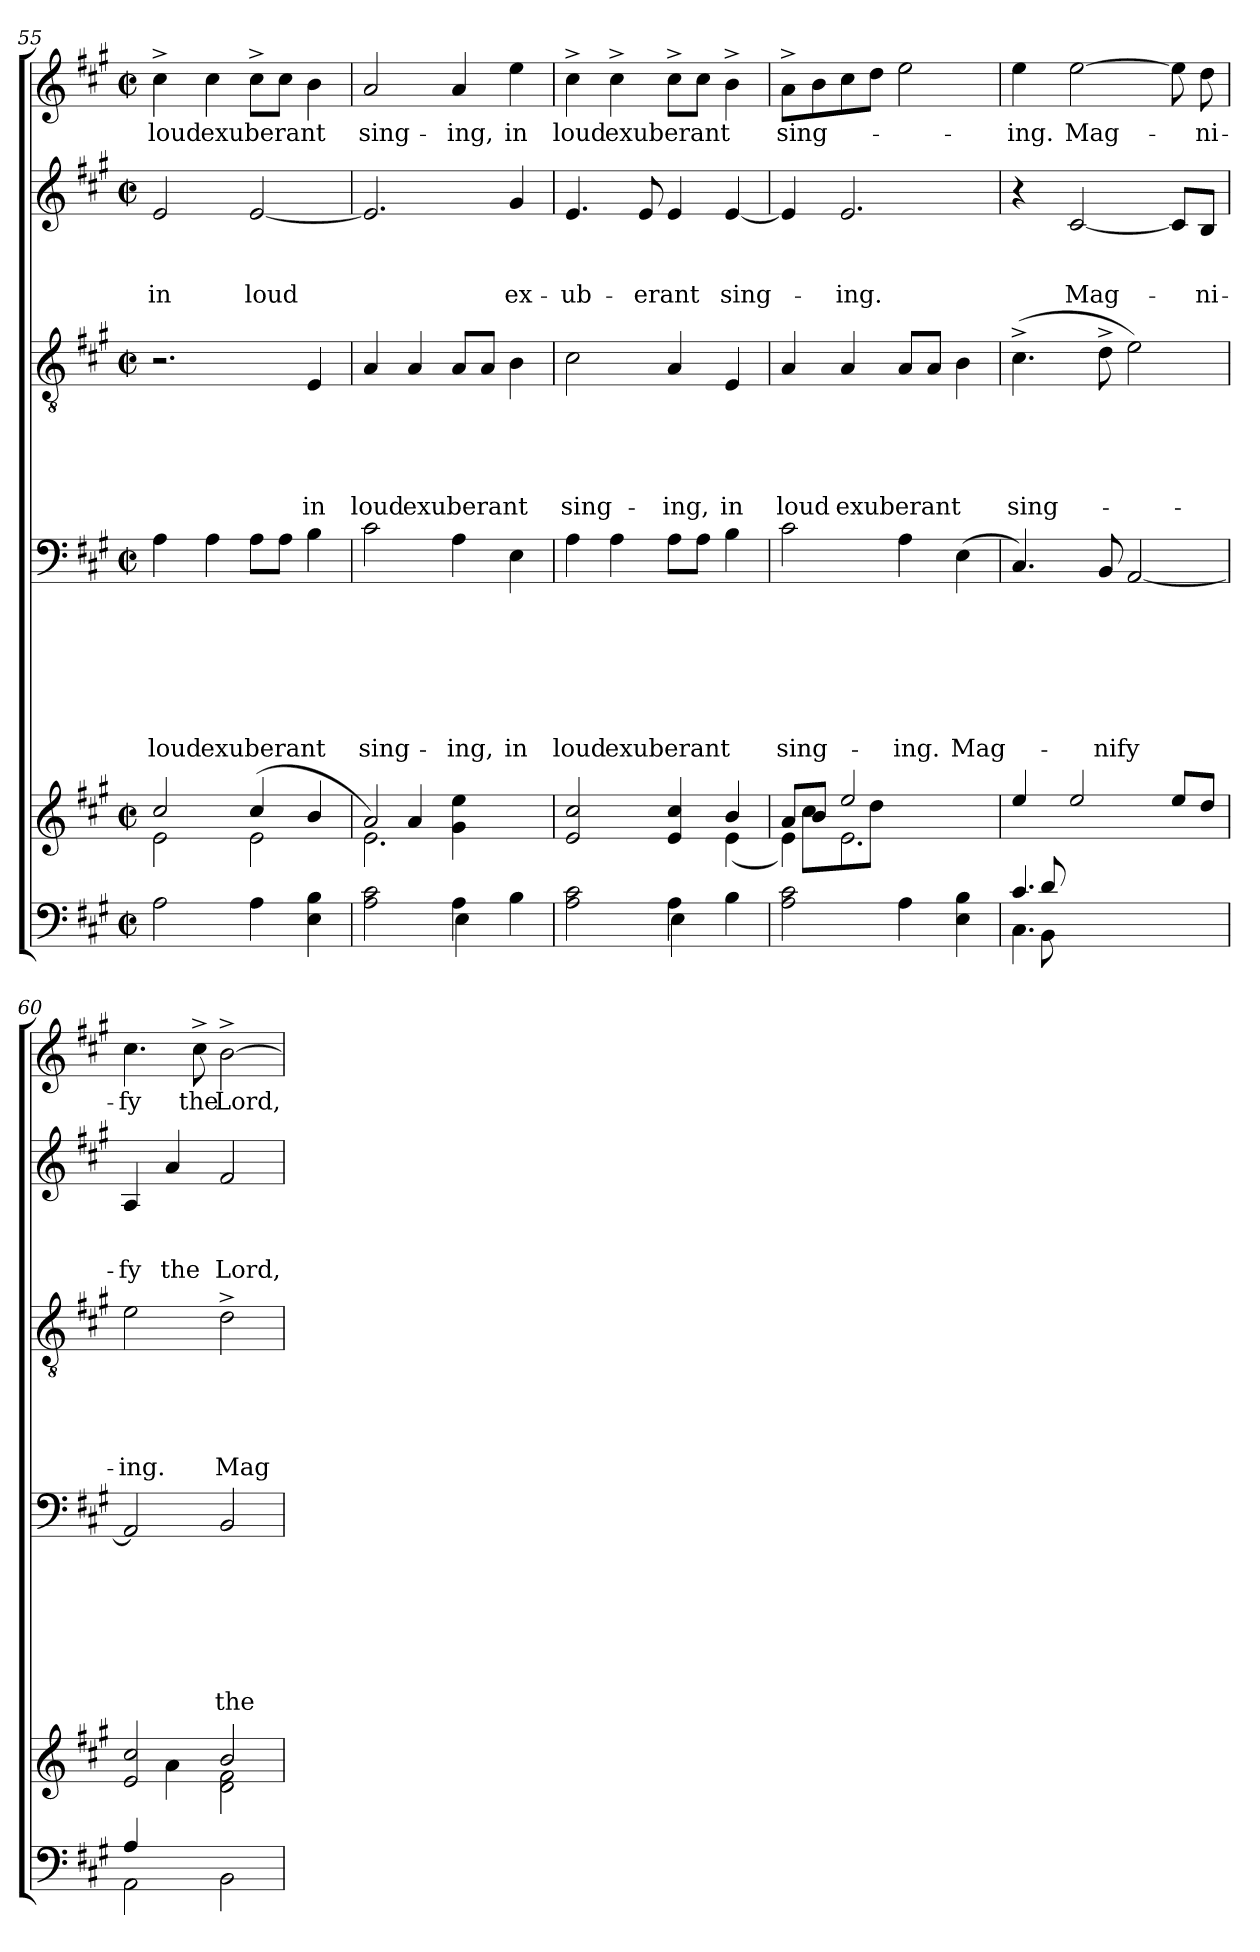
**kern	**kern	**kern	**text	**text	**text	**text	**text	**text	**text	**kern	**text	**text	**text	**text	**text	**kern	**text	**text	**text	**kern	**text
*part6	*part5	*part4	*part4	*part4	*part4	*part4	*part4	*part4	*part4	*part3	*part3	*part3	*part3	*part3	*part3	*part2	*part2	*part2	*part2	*part1	*part1
*staff6	*staff5	*staff4	*staff4	*staff4	*staff4	*staff4	*staff4	*staff4	*staff4	*staff3	*staff3	*staff3	*staff3	*staff3	*staff3	*staff2	*staff2	*staff2	*staff2	*staff1	*staff1
*clefF4	*clefG2	*clefF4	*	*	*	*	*	*	*	*clefGv2	*	*	*	*	*	*clefG2	*	*	*	*clefG2	*
*k[f#c#g#]	*k[f#c#g#]	*k[f#c#g#]	*	*	*	*	*	*	*	*k[f#c#g#]	*	*	*	*	*	*k[f#c#g#]	*	*	*	*k[f#c#g#]	*
*A:	*A:	*A:	*	*	*	*	*	*	*	*A:	*	*	*	*	*	*A:	*	*	*	*A:	*
*M2/2	*M2/2	*M2/2	*	*	*	*	*	*	*	*M2/2	*	*	*	*	*	*M2/2	*	*	*	*M2/2	*
*met(c|)	*met(c|)	*met(c|)	*	*	*	*	*	*	*	*met(c|)	*	*	*	*	*	*met(c|)	*	*	*	*met(c|)	*
=55	=55	=55	=55	=55	=55	=55	=55	=55	=55	=55	=55	=55	=55	=55	=55	=55	=55	=55	=55	=55	=55
*	*^	*	*	*	*	*	*	*	*	*	*	*	*	*	*	*	*	*	*	*	*
!	!	!	!	!	!	!	!	!	!	!LO:LY:b	!	!	!	!	!	!	!	!	!	!LO:LY:b	!	!LO:LY:b
2A\	2e\	2cc#/	4A\	.	.	.	.	.	.	loud	2.r	.	.	.	.	.	2e/	.	.	in	4cc#^>\	loud
!	!	!	!	!	!	!	!	!	!	!LO:LY:b	!	!	!	!	!	!	!	!	!	!	!	!LO:LY:b
.	.	.	4A\	.	.	.	.	.	.	exuberant	.	.	.	.	.	.	.	.	.	.	4cc#\	exuberant
!	!	!	!	!	!	!	!	!	!	!	!	!	!	!	!	!	!	!	!	!LO:LY:b	!	!
4A\	(<2e\	4cc#/	8A\L	.	.	.	.	.	.	.	.	.	.	.	.	.	[<2e/	.	.	loud	8cc#^>\L	.
.	.	.	8A\J	.	.	.	.	.	.	.	.	.	.	.	.	.	.	.	.	.	8cc#\J	.
!	!	!	!	!	!	!	!	!	!	!	!	!	!	!	!	!LO:LY:b	!	!	!	!	!	!
4E\ 4B\	.	4b/	4B\	.	.	.	.	.	.	.	4E/	.	.	.	.	in	.	.	.	.	4b\	.
=56	=56	=56	=56	=56	=56	=56	=56	=56	=56	=56	=56	=56	=56	=56	=56	=56	=56	=56	=56	=56	=56	=56
*^	*	*^	*	*	*	*	*	*	*	*	*	*	*	*	*	*	*	*	*	*	*	*
!	!	!	!	!	!	!	!	!	!	!	!	!LO:LY:b	!	!	!	!	!	!LO:LY:b	!	!	!	!	!	!LO:LY:b
2A\ 2c#\	2ryy	2a/	2.e\)	4ryy	2c#\	.	.	.	.	.	.	sing-	4A/	.	.	.	.	loud	2.e/]	.	.	.	2a/	sing-
!	!	!	!	!	!	!	!	!	!	!	!	!	!	!	!	!	!	!LO:LY:b	!	!	!	!	!	!
.	.	.	.	4a/	.	.	.	.	.	.	.	.	4A/	.	.	.	.	exuberant	.	.	.	.	.	.
!	!	!	!	!	!	!	!	!	!	!	!	!LO:LY:b	!	!	!	!	!	!	!	!	!	!	!	!LO:LY:b
4A\	4E\	4ryy	.	4g#\ 4ee\	4A\	.	.	.	.	.	.	-ing,	8A/L	.	.	.	.	.	.	.	.	.	4a/	-ing,
.	.	.	.	.	.	.	.	.	.	.	.	.	8A/J	.	.	.	.	.	.	.	.	.	.	.
!	!	!	!	!	!	!	!	!	!	!	!	!LO:LY:b	!	!	!	!	!	!	!	!	!	!LO:LY:b	!	!LO:LY:b
4B\	4ryy	4ryy	4ryy	4ryy	4E\	.	.	.	.	.	.	in	4B\	.	.	.	.	.	4g#/	.	.	ex-	4ee\	in
=57	=57	=57	=57	=57	=57	=57	=57	=57	=57	=57	=57	=57	=57	=57	=57	=57	=57	=57	=57	=57	=57	=57	=57	=57
!	!	!	!	!	!	!	!	!	!	!	!	!LO:LY:b	!	!	!	!	!	!LO:LY:b	!	!	!	!LO:LY:b	!	!LO:LY:b
*	*	*	*v	*v	*	*	*	*	*	*	*	*	*	*	*	*	*	*	*	*	*	*	*	*
2A\ 2c#\	2ryy	2e/ 2cc#/	2.ryy	4A\	.	.	.	.	.	.	loud	2c#\	.	.	.	.	sing-	4.e/	.	.	-ub-	4cc#^>\	loud
!	!	!	!	!	!	!	!	!	!	!	!LO:LY:b	!	!	!	!	!	!	!	!	!	!	!	!LO:LY:b
.	.	.	.	4A\	.	.	.	.	.	.	exuberant	.	.	.	.	.	.	.	.	.	.	4cc#^>\	exuberant
!	!	!	!	!	!	!	!	!	!	!	!	!	!	!	!	!	!	!	!	!	!LO:LY:b	!	!
.	.	.	.	.	.	.	.	.	.	.	.	.	.	.	.	.	.	8e/	.	.	-erant	.	.
!	!	!	!	!	!	!	!	!	!	!	!	!	!	!	!	!	!LO:LY:b	!	!	!	!	!	!
4A\	4E\	4e/ 4cc#/	.	8A\L	.	.	.	.	.	.	.	4A/	.	.	.	.	-ing,	4e/	.	.	.	8cc#^>\L	.
.	.	.	.	8A\J	.	.	.	.	.	.	.	.	.	.	.	.	.	.	.	.	.	8cc#\J	.
!	!	!	!	!	!	!	!	!	!	!	!	!	!	!	!	!	!LO:LY:b	!	!	!	!LO:LY:b	!	!
4B\	4ryy	4b/	(<4e\	4B\	.	.	.	.	.	.	.	4E/	.	.	.	.	in	[>4e/	.	.	sing-	4b^>\	.
!!LO:PB:g=z
=58	=58	=58	=58	=58	=58	=58	=58	=58	=58	=58	=58	=58	=58	=58	=58	=58	=58	=58	=58	=58	=58	=58	=58
*	*	*	*^	*	*	*	*	*	*	*	*	*	*	*	*	*	*	*	*	*	*	*	*
!	!	!	!	!	!	!	!	!	!	!	!	!LO:LY:b	!	!	!	!	!	!LO:LY:b	!	!	!	!	!	!LO:LY:b
*v	*v	*	*	*	*	*	*	*	*	*	*	*	*	*	*	*	*	*	*	*	*	*	*	*
2A\ 2c#\	8a/L	8ryy	4e\)	2c#\	.	.	.	.	.	.	sing-	4A/	.	.	.	.	loud	4e/]	.	.	.	8a^>\L	sing-
.	8b/J	8cc#\L	.	.	.	.	.	.	.	.	.	.	.	.	.	.	.	.	.	.	.	8b\	.
!	!	!	!	!	!	!	!	!	!	!	!	!	!	!	!	!	!LO:LY:b	!	!	!	!LO:LY:b	!	!
.	2ee/	8ryy	2.e\	.	.	.	.	.	.	.	.	4A/	.	.	.	.	exuberant	2.e/	.	.	-ing.	8cc#\	.
.	.	8dd\J	.	.	.	.	.	.	.	.	.	.	.	.	.	.	.	.	.	.	.	8dd\J	.
!	!	!	!	!	!	!	!	!	!	!	!LO:LY:b	!	!	!	!	!	!	!	!	!	!	!	!
4A\	.	2ryy	.	4A\	.	.	.	.	.	.	-ing.	8A/L	.	.	.	.	.	.	.	.	.	2ee\	.
.	.	.	.	.	.	.	.	.	.	.	.	8A/J	.	.	.	.	.	.	.	.	.	.	.
!	!	!	!	!	!	!	!	!	!	!	!LO:LY:b	!	!	!	!	!	!	!	!	!	!	!	!
4E\ 4B\	4ryy	.	.	(>4E\	.	.	.	.	.	.	Mag-	4B\	.	.	.	.	.	.	.	.	.	.	.
*	*v	*v	*v	*	*	*	*	*	*	*	*	*	*	*	*	*	*	*	*	*	*	*	*
=59	=59	=59	=59	=59	=59	=59	=59	=59	=59	=59	=59	=59	=59	=59	=59	=59	=59	=59	=59	=59	=59
*^	*	*	*	*	*	*	*	*	*	*	*	*	*	*	*	*	*	*	*	*	*
*	*^	*	*	*	*	*	*	*	*	*	*	*	*	*	*	*	*	*	*	*	*	*
*	*	*^	*	*	*	*	*	*	*	*	*	*	*	*	*	*	*	*	*	*	*	*	*
!	!	!	!	!	!	!	!	!	!	!	!	!	!	!	!	!	!	!LO:LY:b	!	!	!	!	!	!LO:LY:b
4.C#\	4.c#/	8ryy	8ryy	4ee/	4.C#/)	.	.	.	.	.	.	.	(>4.c#^>\	.	.	.	.	sing-	4r	.	.	.	4ee\	-ing.
.	.	8BB\	8d/	.	.	.	.	.	.	.	.	.	.	.	.	.	.	.	.	.	.	.	.	.
!	!	!	!	!	!	!	!	!	!	!	!	!	!	!	!	!	!	!	!	!	!	!LO:LY:b	!	!LO:LY:b
.	.	2ryy	2ryy	2ee/	.	.	.	.	.	.	.	.	.	.	.	.	.	.	[<2c#/	.	.	Mag-	[>2ee\	Mag-
!	!	!	!	!	!	!	!	!	!	!	!	!LO:LY:b	!	!	!	!	!	!	!	!	!	!	!	!
2ryy	2ryy	.	.	.	8BB/	.	.	.	.	.	.	-nify	8d^>\	.	.	.	.	.	.	.	.	.	.	.
.	.	.	.	.	[<2AA/	.	.	.	.	.	.	.	2e\)	.	.	.	.	.	.	.	.	.	.	.
.	.	8ryy	8ryy	8ee/L	.	.	.	.	.	.	.	.	.	.	.	.	.	.	8c#/L]	.	.	.	8ee\]	.
!	!	!	!	!	!	!	!	!	!	!	!	!	!	!	!	!	!	!	!	!	!	!LO:LY:b	!	!LO:LY:b
8ryy	8ryy	8ryy	8ryy	8dd/J	.	.	.	.	.	.	.	.	.	.	.	.	.	.	8B/J	.	.	-ni-	8dd\	-ni-
=60	=60	=60	=60	=60	=60	=60	=60	=60	=60	=60	=60	=60	=60	=60	=60	=60	=60	=60	=60	=60	=60	=60	=60	=60
*	*	*	*	*^	*	*	*	*	*	*	*	*	*	*	*	*	*	*	*	*	*	*	*	*
!	!	!	!	!	!	!	!	!	!	!	!	!	!	!	!	!	!	!	!LO:LY:b	!	!	!	!LO:LY:b	!	!LO:LY:b
*	*v	*v	*v	*	*	*	*	*	*	*	*	*	*	*	*	*	*	*	*	*	*	*	*	*	*
2AA\	4A/	2e/ 2cc#/	4ryy	2AA/]	.	.	.	.	.	.	.	2e\	.	.	.	.	-ing.	4A/	.	.	-fy	4.cc#\	-fy
!	!	!	!	!	!	!	!	!	!	!	!	!	!	!	!	!	!	!	!	!	!LO:LY:b	!	!
.	2.ryy	.	4a\	.	.	.	.	.	.	.	.	.	.	.	.	.	.	4a/	.	.	the	.	.
!	!	!	!	!	!	!	!	!	!	!	!	!	!	!	!	!	!	!	!	!	!	!	!LO:LY:b:rj
.	.	.	.	.	.	.	.	.	.	.	.	.	.	.	.	.	.	.	.	.	.	8cc#^>\	the
!	!	!	!	!	!	!	!	!	!	!	!LO:LY:b	!	!	!	!	!	!LO:LY:b	!	!	!	!LO:LY:b	!	!LO:LY:b
2BB\	.	2b/	2d\ 2f#\	2BB/	.	.	.	.	.	.	the	2d^>\	.	.	.	.	Mag-	2f#/	.	.	Lord,	[>2b^>\	Lord,
*v	*v	*	*	*	*	*	*	*	*	*	*	*	*	*	*	*	*	*	*	*	*	*	*
*	*v	*v	*	*	*	*	*	*	*	*	*	*	*	*	*	*	*	*	*	*	*	*
=	=	=	=	=	=	=	=	=	=	=	=	=	=	=	=	=	=	=	=	=	=
*-	*-	*-	*-	*-	*-	*-	*-	*-	*-	*-	*-	*-	*-	*-	*-	*-	*-	*-	*-	*-	*-
